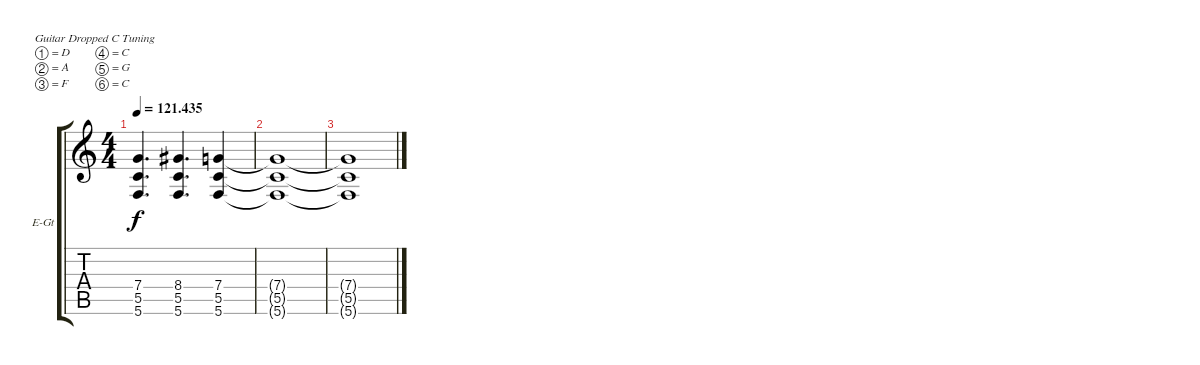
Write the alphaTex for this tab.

\defaultSystemsLayout 4
\bracketExtendMode groupsimilarinstruments
\firstSystemTrackNameOrientation horizontal
\otherSystemsTrackNameOrientation horizontal
\track ("Electric Guitar" "E-Gt") {instrument distortionguitar}
\staff {score tabs}
\tuning (D4 A3 F3 C3 G2 C2)
\ts (4 4)
\tempo
121.435
\accidentals auto
\clef g2
\ottava regular
\simile none
\ks c
(5.6 5.5 7.4).4{d dy f} (8.4 5.5 5.6).4{d} (5.6 5.5 7.4).4 |
(5.6{t} 5.5{t} 7.4{t}).1 |
(5.6{t} 5.5{t} 7.4{t}).1
